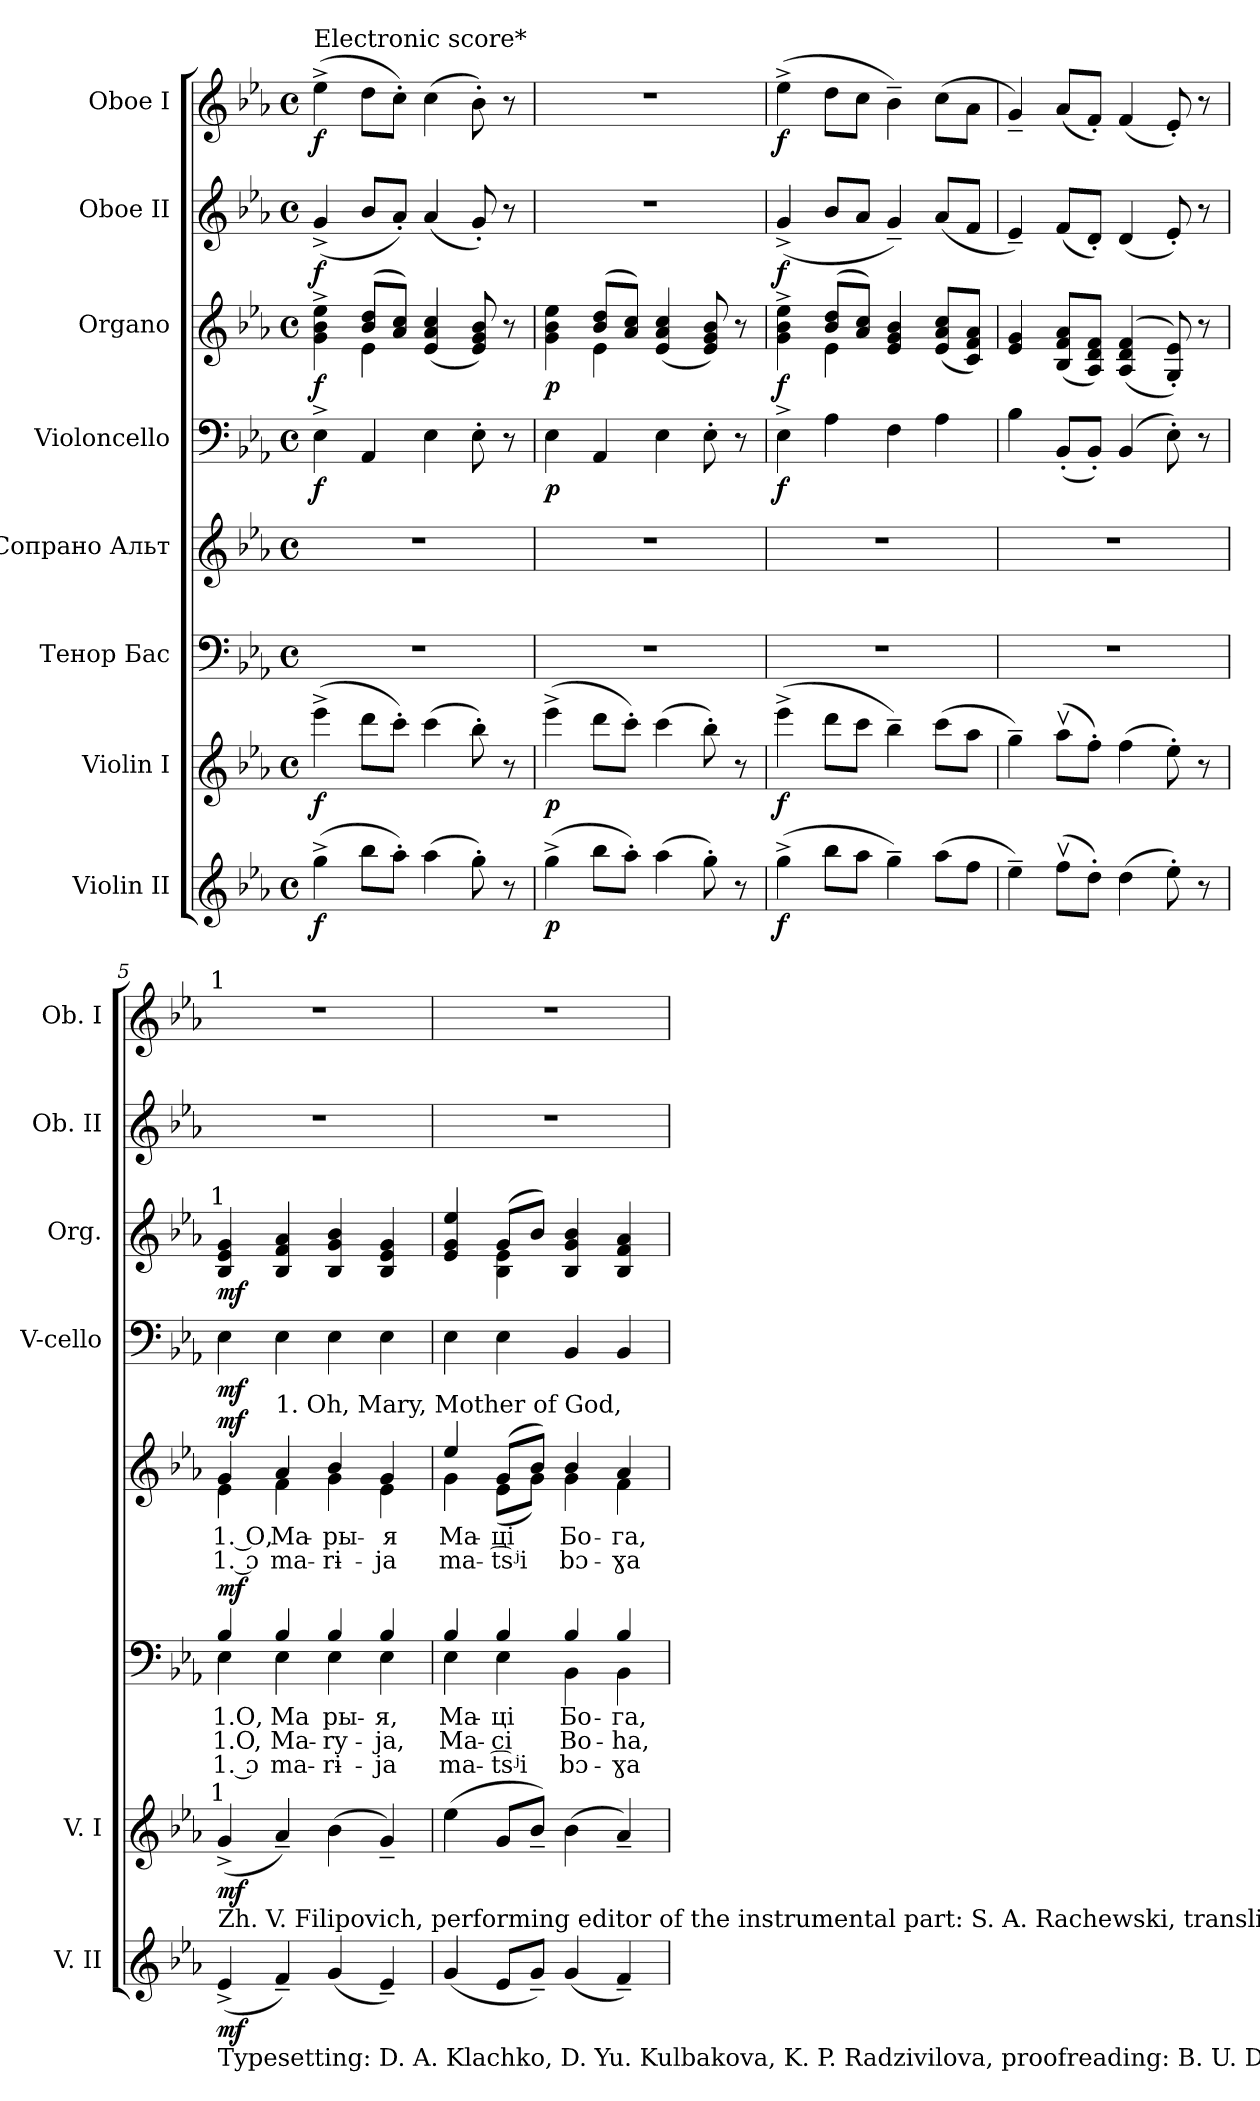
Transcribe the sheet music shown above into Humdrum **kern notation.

**kern	**dynam	**kern	**dynam	**kern	**text	**text	**text	**dynam	**kern	**text	**text	**dynam	**kern	**dynam	**kern	**dynam	**kern	**dynam	**kern	**dynam
*part8	*part8	*part7	*part7	*part6	*part6	*part6	*part6	*part6	*part5	*part5	*part5	*part5	*part4	*part4	*part3	*part3	*part2	*part2	*part1	*part1
*staff8	*staff8	*staff7	*staff7	*staff6	*staff6	*staff6	*staff6	*staff6	*staff5	*staff5	*staff5	*staff5	*staff4	*staff4	*staff3	*staff3	*staff2	*staff2	*staff1	*staff1
*I"Violin II	*	*I"Violin I	*	*I"Тенор Бас	*	*	*	*	*I"Сопрано Альт	*	*	*	*I"Violoncello	*	*I"Organo	*	*I"Oboe II	*	*I"Oboe I	*
*I'V. II	*	*I'V. I	*	*	*	*	*	*	*	*	*	*	*I'V-cello	*	*I'Org.	*	*I'Ob. II	*	*I'Ob. I	*
!!LO:PB:g=z
*clefG2	*	*clefG2	*	*clefF4	*	*	*	*	*clefG2	*	*	*	*clefF4	*	*clefG2	*	*clefG2	*	*clefG2	*
*k[b-e-a-]	*	*k[b-e-a-]	*	*k[b-e-a-]	*	*	*	*	*k[b-e-a-]	*	*	*	*k[b-e-a-]	*	*k[b-e-a-]	*	*k[b-e-a-]	*	*k[b-e-a-]	*
*E-:	*	*E-:	*	*E-:	*	*	*	*	*E-:	*	*	*	*E-:	*	*E-:	*	*E-:	*	*E-:	*
*M4/4	*	*M4/4	*	*M4/4	*	*	*	*	*M4/4	*	*	*	*M4/4	*	*M4/4	*	*M4/4	*	*M4/4	*
*met(c)	*	*met(c)	*	*met(c)	*	*	*	*	*met(c)	*	*	*	*met(c)	*	*met(c)	*	*met(c)	*	*met(c)	*
=1	=1	=1	=1	=1	=1	=1	=1	=1	=1	=1	=1	=1	=1	=1	=1	=1	=1	=1	=1	=1
*	*	*	*	*	*	*	*	*	*	*	*	*	*	*	*^	*	*	*	*	*
!	!	!	!	!	!	!	!	!	!	!	!	!	!	!	!	!	!	!	!	!LO:TX:a:t=Electronic score*	!
(4gg^i\	f	(4eee-^i\	f	1r	.	.	.	.	1r	.	.	.	4E-^i\	f	4gi\^ 4b-i^ 4ee-i^	4ryy	f	(4g^i/	f	(4ee-^i\	f
8bb-i\L	.	8dddi\L	.	.	.	.	.	.	.	.	.	.	4AA-i/	.	(8b-i/ 8ddiL	4e-i\	.	8b-i/L	.	8ddi\L	.
8aa-'i\J)	.	8ccc'i\J)	.	.	.	.	.	.	.	.	.	.	.	.	8a-i/ 8cciJ)	.	.	8a-'i/J)	.	8cc'i\J)	.
(4aa-i\	.	(4ccci\	.	.	.	.	.	.	.	.	.	.	4E-i\	.	(4e-i/ 4a-i 4cci	2ryy	.	(4a-i/	.	(4cci\	.
8gg'i\)	.	8bb-'i\)	.	.	.	.	.	.	.	.	.	.	8E-'i\	.	8e-i/ 8gi 8b-i)	.	.	8g'i/)	.	8b-'i\)	.
8r	.	8r	.	.	.	.	.	.	.	.	.	.	8r	.	8r	.	.	8r	.	8r	.
=2	=2	=2	=2	=2	=2	=2	=2	=2	=2	=2	=2	=2	=2	=2	=2	=2	=2	=2	=2	=2	=2
(4gg^i\	p	(4eee-^i\	p	1r	.	.	.	.	1r	.	.	.	4E-i\	p	4gi\ 4b-i 4ee-i	4ryy	p	1r	.	1r	.
8bb-i\L	.	8dddi\L	.	.	.	.	.	.	.	.	.	.	4AA-i/	.	(8b-i/ 8ddiL	4e-i\	.	.	.	.	.
8aa-'i\J)	.	8ccc'i\J)	.	.	.	.	.	.	.	.	.	.	.	.	8a-i/ 8cciJ)	.	.	.	.	.	.
(4aa-i\	.	(4ccci\	.	.	.	.	.	.	.	.	.	.	4E-i\	.	(4e-i/ 4a-i 4cci	2ryy	.	.	.	.	.
8gg'i\)	.	8bb-'i\)	.	.	.	.	.	.	.	.	.	.	8E-'i\	.	8e-i/ 8gi 8b-i)	.	.	.	.	.	.
8r	.	8r	.	.	.	.	.	.	.	.	.	.	8r	.	8r	.	.	.	.	.	.
=3	=3	=3	=3	=3	=3	=3	=3	=3	=3	=3	=3	=3	=3	=3	=3	=3	=3	=3	=3	=3	=3
(4gg^i\	f	(4eee-^i\	f	1r	.	.	.	.	1r	.	.	.	4E-^i\	f	4gi\^ 4b-i^ 4ee-i^	4ryy	f	(4g^i/	f	(4ee-^i\	f
8bb-i\L	.	8dddi\L	.	.	.	.	.	.	.	.	.	.	4A-i\	.	(8b-i/ 8ddiL	4e-i\	.	8b-i/L	.	8ddi\L	.
8aa-i\J	.	8ccci\J	.	.	.	.	.	.	.	.	.	.	.	.	8a-i/ 8cciJ)	.	.	8a-i/J	.	8cci\J	.
4gg~i\)	.	4bb-~i\)	.	.	.	.	.	.	.	.	.	.	4Fi\	.	4e-i/ 4gi 4b-i	2ryy	.	4g~i/)	.	4b-~i\)	.
(8aa-i\L	.	(8ccci\L	.	.	.	.	.	.	.	.	.	.	4A-i\	.	(8e-i/ 8a-i 8cciL	.	.	(8a-i/L	.	(8cci\L	.
8ffi\J	.	8aa-i\J	.	.	.	.	.	.	.	.	.	.	.	.	8ci/ 8fi 8a-iJ)	.	.	8fi/J	.	8a-i\J	.
*	*	*	*	*	*	*	*	*	*	*	*	*	*	*	*v	*v	*	*	*	*	*
=4	=4	=4	=4	=4	=4	=4	=4	=4	=4	=4	=4	=4	=4	=4	=4	=4	=4	=4	=4	=4
4ee-~i\)	.	4gg~i\)	.	1r	.	.	.	.	1r	.	.	.	4B-i\	.	4e-i/ 4gi	.	4e-~i/)	.	4g~i/)	.
(8ffvi\L	.	(8aa-vi\L	.	.	.	.	.	.	.	.	.	.	(8BB-'i/L	.	(8B-i/ 8fi 8a-iL	.	(8fi/L	.	(8a-i/L	.
8dd'i\J)	.	8ff'i\J)	.	.	.	.	.	.	.	.	.	.	8BB-'i/J)	.	8A-i/ 8di 8fiJ)	.	8d'i/J)	.	8f'i/J)	.
(4ddi\	.	(4ffi\	.	.	.	.	.	.	.	.	.	.	(4BB-i/	.	((4A-i/ 4di 4fi	.	(4di/	.	(4fi/	.
8ee-'i\)	.	8ee-'i\)	.	.	.	.	.	.	.	.	.	.	8E-'i\)	.	8Gi/' 8e-i'))	.	8e-'i/)	.	8e-'i/)	.
8r	.	8r	.	.	.	.	.	.	.	.	.	.	8r	.	8r	.	8r	.	8r	.
!!LO:LB:g=z
=5	=5	=5	=5	=5	=5	=5	=5	=5	=5	=5	=5	=5	=5	=5	=5	=5	=5	=5	=5	=5
!	!	!	!	!	!LO:LY:b:color=#000000	!LO:LY:b:color=#000000	!LO:LY:b:color=#000000	!	!	!	!	!	!	!	!	!	!	!	!	!
*	*	*	*	*^	*	*	*	*	*	*	*	*	*	*	*	*	*	*	*	*
!	!	!	!	!	!	!	!	!	!	!	!LO:LY:b:color=#000000	!LO:LY:b:color=#000000	!	!	!	!	!	!	!	!	!
*	*	*	*	*	*	*	*	*	*	*^	*	*	*	*	*	*	*	*	*	*	*
!	!	!	!	!	!	!	!	!	!	!	!	!	!	!	!	!	!	!	!	!	!LO:TX:a:cj:t=1	!
!	!	!	!	!	!	!	!	!	!	!	!	!	!	!	!	!	!LO:TX:a:cj:t=1	!	!	!	!	!
!	!	!LO:TX:a:cj:t=1	!	!	!	!	!	!	!	!	!	!	!	!	!	!	!	!	!	!	!	!
!LO:TX:b:t=Typesetting&colon; D. A. Klachko, D. Yu. Kulbakova, K. P. Radzivilova, proofreading&colon; B. U. Dawgyala, G. U. Rusak, K. A. Sergievich,	!	!	!	!	!	!	!	!	!	!	!	!	!	!	!	!	!	!	!	!	!	!
!LO:TX:t=Zh. V. Filipovich, performing editor of the instrumental part&colon; S. A. Rachewski, transliteration, transcription, translation&colon; I. A. Popova, project coordination&colon; L. U. Ziamskova, S. M. Suschenya.	!	!	!	!	!	!	!	!	!	!	!	!	!	!	!	!	!	!	!	!	!	!
!	!	!	!	!	!	!	!	!	!	!	!	!LO:LY:b:color=#000000	!	!	!	!	!	!	!	!	!	!
(4e-^i/	mf	(4g^i/	mf	4B-i/	4E-i\	1.О,	1.O,	1. ɔ	mf	4gi/	4e-i\	1. О,	1. ɔ	mf	4E-i\	mf	4B-i/ 4e-i 4gi	mf	1r	.	1r	.
!	!	!	!	!	!	!LO:LY:b:color=#000000	!LO:LY:b:color=#000000	!LO:LY:b:color=#000000	!	!	!	!	!	!	!	!	!	!	!	!	!	!
!	!	!	!	!	!	!	!	!	!	!	!	!LO:LY:b:color=#000000	!LO:LY:b:color=#000000	!	!	!	!	!	!	!	!	!
!	!	!	!	!	!	!	!	!	!	!LO:TX:a:t=1. Oh, Mary, Mother of God,	!	!	!	!	!	!	!	!	!	!	!	!
!	!	!	!	!	!	!	!	!	!	!	!	!LO:LY:b:color=#000000	!	!	!	!	!	!	!	!	!	!
4f~i/)	.	4a-~i/)	.	4B-i/	4E-i\	Ма	Ma-	ma-	.	4a-i/	4fi\	Ма-	ma-	.	4E-i\	.	4B-i/ 4fi 4a-i	.	.	.	.	.
!	!	!	!	!	!	!LO:LY:b:color=#000000	!LO:LY:b:color=#000000	!LO:LY:b:color=#000000	!	!	!	!	!	!	!	!	!	!	!	!	!	!
!	!	!	!	!	!	!	!	!	!	!	!	!LO:LY:b:color=#000000	!LO:LY:b:color=#000000	!	!	!	!	!	!	!	!	!
!	!	!	!	!	!	!	!	!	!	!	!	!LO:LY:b:color=#000000	!	!	!	!	!	!	!	!	!	!
(4gi/	.	(4b-i\	.	4B-i/	4E-i\	ры-	-ry-	-rɨ-	.	4b-i/	4gi\	-ры-	-rɨ-	.	4E-i\	.	4B-i/ 4gi 4b-i	.	.	.	.	.
!	!	!	!	!	!	!LO:LY:b:color=#000000	!LO:LY:b:color=#000000	!LO:LY:b:color=#000000	!	!	!	!	!	!	!	!	!	!	!	!	!	!
!	!	!	!	!	!	!	!	!	!	!	!	!LO:LY:b:color=#000000	!LO:LY:b:color=#000000	!	!	!	!	!	!	!	!	!
!	!	!	!	!	!	!	!	!	!	!	!	!LO:LY:b:color=#000000	!	!	!	!	!	!	!	!	!	!
4e-~i/)	.	4g~i/)	.	4B-i/	4E-i\	-я,	-ja,	-ja	.	4gi/	4e-i\	-я	-ja	.	4E-i\	.	4B-i/ 4e-i 4gi	.	.	.	.	.
=6	=6	=6	=6	=6	=6	=6	=6	=6	=6	=6	=6	=6	=6	=6	=6	=6	=6	=6	=6	=6	=6	=6
!	!	!	!	!	!	!LO:LY:b:color=#000000	!LO:LY:b:color=#000000	!LO:LY:b:color=#000000	!	!	!	!	!	!	!	!	!	!	!	!	!	!
!	!	!	!	!	!	!	!	!	!	!	!	!LO:LY:b:color=#000000	!LO:LY:b:color=#000000	!	!	!	!	!	!	!	!	!
!	!	!	!	!	!	!	!	!	!	!	!	!LO:LY:b:color=#000000	!	!	!	!	!	!	!	!	!	!
*	*	*	*	*	*	*	*	*	*	*	*	*	*	*	*	*	*^	*	*	*	*	*
(4gi/	.	(4ee-i\	.	4B-i/	4E-i\	Ма-	Ma-	ma-	.	4ee-i/	4gi\	Ма-	ma-	.	4E-i\	.	4e-i/ 4gi 4ee-i	4ryy	.	1r	.	1r	.
!	!	!	!	!	!	!LO:LY:b:color=#000000	!LO:LY:b:color=#000000	!LO:LY:b:color=#000000	!	!	!	!	!	!	!	!	!	!	!	!	!	!	!
!	!	!	!	!	!	!	!	!	!	!	!	!LO:LY:b:color=#000000	!LO:LY:b:color=#000000	!	!	!	!	!	!	!	!	!	!
!	!	!	!	!	!	!	!	!	!	!	!	!LO:LY:b:color=#000000	!	!	!	!	!	!	!	!	!	!	!
8e-i/L	.	8gi/L	.	4B-i/	4E-i\	-ці	-ci	-t͡sʲi	.	(8gi/L	(8e-i\L	-ці	-t͡sʲi	.	4E-i\	.	(8gi/L	4B-i\ 4e-i	.	.	.	.	.
8g~i/J)	.	8b-~i/J)	.	.	.	.	.	.	.	8b-i/J)	8gi\J)	.	.	.	.	.	8b-i/J)	.	.	.	.	.	.
!	!	!	!	!	!	!LO:LY:b:color=#000000	!LO:LY:b:color=#000000	!LO:LY:b:color=#000000	!	!	!	!	!	!	!	!	!	!	!	!	!	!	!
!	!	!	!	!	!	!	!	!	!	!	!	!LO:LY:b:color=#000000	!LO:LY:b:color=#000000	!	!	!	!	!	!	!	!	!	!
!	!	!	!	!	!	!	!	!	!	!	!	!LO:LY:b:color=#000000	!	!	!	!	!	!	!	!	!	!	!
(4gi/	.	(4b-i\	.	4B-i/	4BB-i\	Бо-	Bo-	bɔ-	.	4b-i/	4gi\	Бо-	bɔ-	.	4BB-i/	.	4B-i/ 4gi 4b-i	2ryy	.	.	.	.	.
!	!	!	!	!	!	!LO:LY:b:color=#000000	!LO:LY:b:color=#000000	!LO:LY:b:color=#000000	!	!	!	!	!	!	!	!	!	!	!	!	!	!	!
!	!	!	!	!	!	!	!	!	!	!	!	!LO:LY:b:color=#000000	!LO:LY:b:color=#000000	!	!	!	!	!	!	!	!	!	!
!	!	!	!	!	!	!	!	!	!	!	!	!LO:LY:b:color=#000000	!	!	!	!	!	!	!	!	!	!	!
4f~i/)	.	4a-~i/)	.	4B-i/	4BB-i\	-га,	-ha,	-ɣa	.	4a-i/	4fi\	-га,	-ɣa	.	4BB-i/	.	4B-i/ 4fi 4a-i	.	.	.	.	.	.
*	*	*	*	*v	*v	*	*	*	*	*	*	*	*	*	*	*	*v	*v	*	*	*	*	*
*	*	*	*	*	*	*	*	*	*v	*v	*	*	*	*	*	*	*	*	*	*	*
=	=	=	=	=	=	=	=	=	=	=	=	=	=	=	=	=	=	=	=	=
*-	*-	*-	*-	*-	*-	*-	*-	*-	*-	*-	*-	*-	*-	*-	*-	*-	*-	*-	*-	*-
